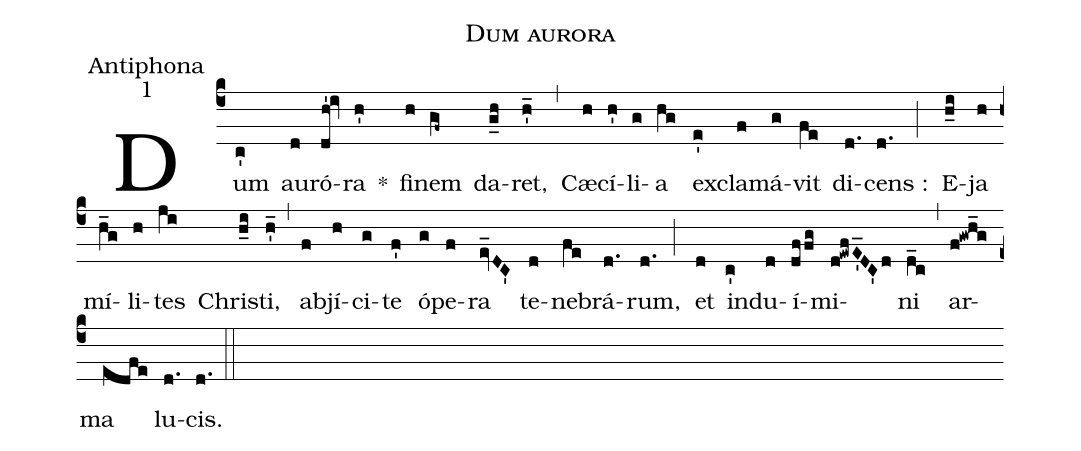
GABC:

name:Dum aurora;
office-part:Antiphona;
mode:1;
%%
(c4) Dum(c') au(d)ró(dh'!iv)ra(h') *() fi(h)nem(gf~) da(g_h)ret,(h'_) (,) Cæ(h)cí(h')li(g)a(hg) ex(e')cla(f)má(g)vit(fe) di(d.)cens :(d.) (;) E(h_i)ja(h) mí(h_g)li(h)tes(ji) Chri(h_i)sti,(h'_) (,) ab(f)jí(h)ci(g)te(f') ó(g)pe(f)ra(ev_DC') te(d)ne(fe)brá(d.)rum,(d.) (;) et(d) in(c')du(d)í(dffg)mi(d!ewfE'_DC'd)ni(d_c) (,) ar(f!gwh_g)ma(edfe) lu(d.)cis.(d.) (::)
